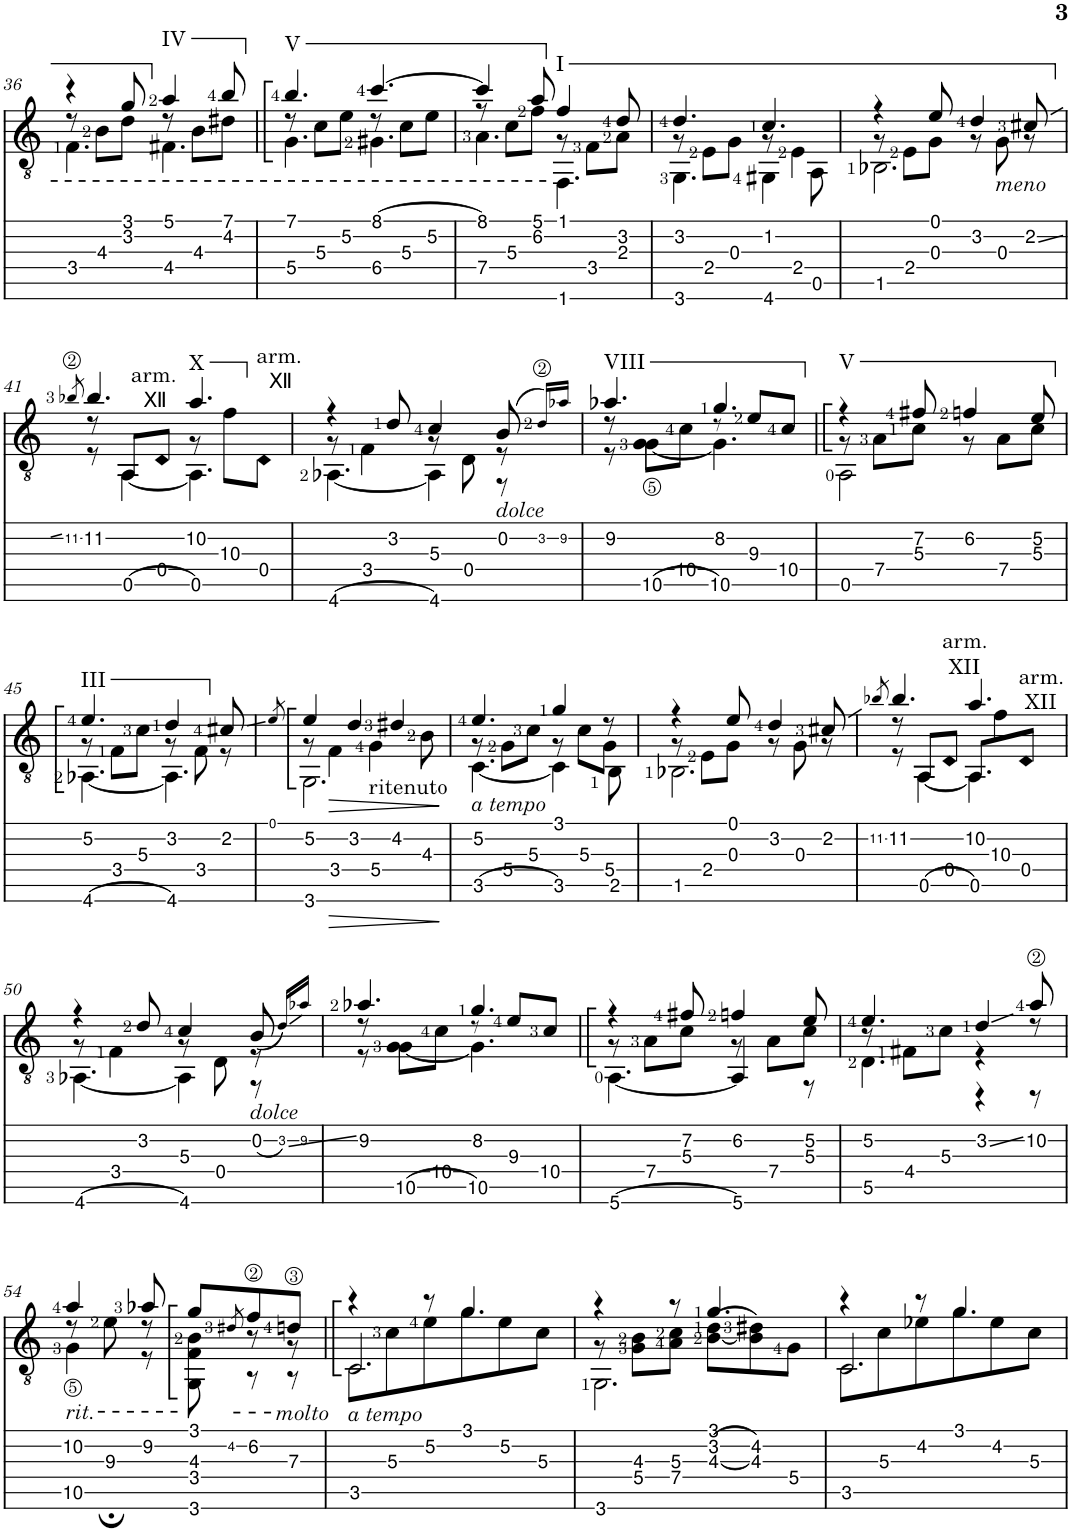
**kern	**kern	**dynam
*part1	*part1	*part1
*staff2	*staff1	*staff1/2
*I"Classical Guitar	*	*
*I'Guit.	*	*
!!LO:PB:g=z
*	*clefGv2	*
*k[]	*k[]	*
*a:	*a:	*
*M6/8	*M6/8	*
=36	=36	=36
*^	*^	*
*	*^	*	*^	*
4r	8r	4.F	4r	8r	4.F\	.
.	8BL	.	.	8B\L	.	.
8g	8dJ	.	8g/	8d\J	.	.
!	!	!	!LO:TX:a:t=IV	!	!	!
4a	8r	4.F#X	4a/	8r	4.F#X\	.
.	8BL	.	.	8B\L	.	.
8b	8d#XJ	.	8b/	8d#X\J	.	.
=37	=37	=37	=37	=37	=37	=37
!	!	!	!LO:TX:a:t=V	!	!	!
4.b	8r	4.G	4.b/	8r	4.G\	.
.	8cL	.	.	8c\L	.	.
.	8eJ	.	.	8e\J	.	.
[4.cc	8r	4.G#X	[4.cc/	8r	4.G#X\	.
.	8cL	.	.	8c\L	.	.
.	8eJ	.	.	8e\J	.	.
=38	=38	=38	=38	=38	=38	=38
4cc]	8r	4.A	4cc/]	8r	4.A\	.
.	8cL	.	.	8c\L	.	.
8a	8fJ	.	8a/	8f\J	.	.
!	!	!	!LO:TX:a:t=I	!	!	!
4f	8r	4.FF	4f/	8r	4.FF\	.
.	8FL	.	.	8F\L	.	.
8d	8AJ	.	8d/	8A\J	.	.
=39	=39	=39	=39	=39	=39	=39
4.d	8r	4.GG	4.d/	8r	4.GG\	.
.	8EL	.	.	8E\L	.	.
.	8GJ	.	.	8G\J	.	.
4.c	8r	4GG#X	4.c/	8r	4GG#X\	.
.	4E	.	.	4E\	.	.
.	.	8AA	.	.	8AA\	.
=40	=40	=40	=40	=40	=40	=40
4r	8r	2.BB-X	4r	8r	2.BB-X\	.
.	8EL	.	.	8E\L	.	.
8e	8GJ	.	8e/	8G\J	.	.
4d	8r	.	4d/	8r	.	.
!	!	!	!	!LO:TX:b:i:t=meno	!	!
.	8G	.	.	8G\	.	.
8c#X	8r	.	8c#X/	8r	.	.
*v	*v	*v	*	*	*	*
*	*v	*v	*v	*
!!LO:LB:g=z
=41	=41	=41
qb-	8qb-X/	.
*^	*^	*
*	*^	*	*^	*
*	*	*^	*	*	*^	*
4.b-	8r	8r	4r	4.b-/	8r	8r	4ryy	.
.	8AAL	[4AA	.	.	8AA/L	[4AA\	.	.
!	!	!	!	!	!LO:TX:a:t=arm.	!	!	!
!	!	!	!	!	!LO:TX:a:t=Ⅻ	!	!	!
.	8DJ	.	8d	.	8D/J	.	8d	.
!	!	!	!	!LO:TX:a:t=X	!	!	!	!
4.a	8r	4.AA]	4r	4.a/	8r	4.AA\]	4ryy	.
.	8fL	.	.	.	8f\L	.	.	.
!	!	!	!	!	!LO:TX:a:t=arm.	!	!	!
!	!	!	!	!	!LO:TX:a:t=Ⅻ	!	!	!
.	8DJ	.	8d	.	8D\J	.	8d	.
*	*	*v	*v	*	*	*	*	*
*	*	*	*	*	*v	*v	*
=42	=42	=42	=42	=42	=42	=42
4r	8r	[4.AA-X	4r	8r	[4.AA-X\	.
.	4F	.	.	4F\	.	.
8d	.	.	8d/	.	.	.
4c	8r	4AA-]	4c/	8r	4AA-\]	.
.	8D	.	.	8D\	.	.
!	!	!	!LO:TX:b:i:t=dolce	!	!	!
8B	8r	8r	(8B/	8r	8r	.
qd	.	.	16qd/LL)	.	.	.
qa-	.	.	16qa-X/JJ	.	.	.
=43	=43	=43	=43	=43	=43	=43
!	!	!	!LO:TX:a:t=VIII	!	!	!
4.a-X	8r	8r	4.a-X/	8r	8r	.
.	8GL	[4G	.	8G<\L	[4G\	.
.	8cJ	.	.	8c\J	.	.
4.g	8r	4.G]	4.g/	8r	4.G\]	.
.	8eL	.	.	8e/L	.	.
.	8cJ	.	.	8c/J	.	.
=44	=44	=44	=44	=44	=44	=44
!	!	!	!LO:TX:a:t=V	!	!	!
4r	8r	2AA	4r	8r	2AA\	.
.	8AL	.	.	8A\L	.	.
8f#X	8cJ	.	8f#X/	8c\J	.	.
4fn	8r	.	4fn/	8r	.	.
.	8AL	8r	.	8A\L	8ryy	.
8e	8cJ	8r	8e/	8c\J	8ryy	.
!!LO:LB:g=z	!!	!!
=45	=45	=45	=45	=45	=45	=45
!	!	!	!LO:TX:a:t=III	!	!	!
4.e	8r	[4.AA-X	4.e/	8r	[4.AA-X\	.
.	8FL	.	.	8F\L	.	.
.	8cJ	.	.	8c\J	.	.
4d	8r	4.AA-]	4d/	8r	4.AA-\]	.
.	8F	.	.	8F\	.	.
8c#X	8r	.	8c#X/	8r	.	.
=46	=46	=46	=46	=46	=46	=46
qe	.	.	8qe/	.	.	.
4e	8r	2.GG	4e/	8r	2.GG\	.
!	!	!	!	!	!	!LO:HP:b
.	4F	.	.	4F\	.	>
4d	.	.	4d/	.	.	.
!	!	!	!	!LO:TX:b:t=ritenuto	!	!
.	4G;	.	.	4G;\	.	.
4d#X;<	.	.	4d#X;</	.	.	.
.	8B;	.	.	8B;\	.	.
*v	*v	*v	*	*	*	*
*	*v	*v	*v	*
.	.	]
=47	=47	=47
*^	*^	*
*	*^	*	*^	*
!	!	!	!LO:TX:b:i:t=a tempo	!	!	!
4.e	8r	[4.C	4.e/	8r	[4.C\	.
.	8GL	.	.	8G\L	.	.
.	8cJ	.	.	8c\J	.	.
4g	8r	4C]	4g/	8r	4C\]	.
.	8cL	.	.	8c\L	.	.
8r	8GJ	8BB	8r	8G\J	8BB\	.
=48	=48	=48	=48	=48	=48	=48
4r	8r	2.BB-	4r	8r	2.BB-X\	.
.	8EL	.	.	8E\L	.	.
8e	8GJ	.	8e/	8G\J	.	.
4d	8r	.	4d/	8r	.	.
.	8G	.	.	8G\	.	.
8c#X	8r	.	8c#X/	8r	.	.
*v	*v	*v	*	*	*	*
*	*v	*v	*v	*
=49	=49	=49
qb-	8qb-X/	.
*^	*^	*
*	*^	*	*^	*
*	*	*^	*	*	*^	*
4.b-X	8r	8r	4r	4.b-/	8r	8r	4ryy	.
.	8AAL	[4AA	.	.	8AA/L	[4AA\	.	.
!	!	!	!	!	!LO:TX:a:t=arm.	!	!	!
!	!	!	!	!	!LO:TX:a:t=XII	!	!	!
.	8DJ	.	8d	.	8D/J	.	8d	.
4.a	8AAL	4.AA]	4r	4.a/	8AA/L	4.AA\]	4ryy	.
.	8f	.	.	.	8f\	.	.	.
!	!	!	!	!	!LO:TX:a:t=arm.	!	!	!
!	!	!	!	!	!LO:TX:a:t=XII	!	!	!
.	8DJ	.	8d	.	8D/J	.	8d	.
*	*	*v	*v	*	*	*	*	*
*	*	*	*	*	*v	*v	*
!!LO:LB:g=z
=50	=50	=50	=50	=50	=50	=50
4r	8r	[4.AA-X	4r	8r	[4.AA-X\	.
.	4F	.	.	4F\	.	.
8d	.	.	8d/	.	.	.
4c	8r	4AA-]	4c/	8r	4AA-\]	.
.	8D	.	.	8D\	.	.
!	!	!	!LO:TX:b:i:t=dolce	!	!	!
8B	8r	8r	(<8B/	8r	8r	.
qd	.	.	16qd/LL)	.	.	.
qa-X	.	.	16qa-X/JJ	.	.	.
=51	=51	=51	=51	=51	=51	=51
4.a-X	8r	8r	4.a-X/	8r	8r	.
.	8GL	[4G	.	8G\L	[4G\	.
.	8cJ	.	.	8c\J	.	.
4.g	8r	4.G]	4.g/	8r	4.G\]	.
.	8eL	.	.	8e/L	.	.
.	8cJ	.	.	8c/J	.	.
=52	=52	=52	=52	=52	=52	=52
4r	8r	[4.AA	4r	8r	[4.AA\	.
.	8AL	.	.	8A\L	.	.
8f#X	8cJ	.	8f#X/	8c\J	.	.
4fn	8r	4AA]	4fn/	8r	4AA/]	.
.	8AL	.	.	8A\L	.	.
8e	8cJ	8r	8e/	8c\J	8r	.
=53	=53	=53	=53	=53	=53	=53
4.e	8r	4.D	4.e/	8r	4.D\	.
.	8F#XL	.	.	8F#X\L	.	.
.	8cJ	.	.	8c\J	.	.
4d	4r	4r	4d/	4r	4r	.
8a	8r	8r	8a/	8r	8r	.
!!LO:LB:g=z	!!	!!
=54	=54	=54	=54	=54	=54	=54
!	!	!	!LO:TX:b:t=rit.	!	!	!
4a;<	8r	4G	4a;</	8r	4G\	.
.	8e;	.	.	8e;<\	.	.
8a-X;<	8r	8r	8a-X;</	8r	8r	.
8g;<L	8ryy	8GG 8F 8B	8g;</L	8ryy	8GG\ 8F\ 8B\	.
qd#	.	.	8qd#X/	.	.	.
8f;<	8r	8r	8f;</	8r	8r	.
!	!	!	!LO:TX:b:t=molto	!	!	!
8d;<J	8r	8r	8dn;</J	8r	8r	.
=55	=55	=55	=55	=55	=55	=55
!	!	!	!LO:TX:b:i:t=a tempo	!	!	!
4r	8CL	2.C	4r	8C\L	2.C/	.
.	8c	.	.	8c\	.	.
8r	8eJ	.	8r	8e\	.	.
4.g	8gL	.	4.g/	8g\	.	.
.	8e	.	.	8e\	.	.
.	8cJ	.	.	8c\J	.	.
=56	=56	=56	=56	=56	=56	=56
4r	8r	2.GG	4r	8r	2.GG\	.
.	8G\ 8B\L	.	.	8G\ 8B\L	.	.
8r	8A\ 8c\J	.	8r	8A\ 8c\J	.	.
4.g	[8B\ 8d\L	.	4.g/	(>[8B\ 8d\L	.	.
.	8B]\ 8d#X\	.	.	8B\] 8d#X\)	.	.
.	8GJ	.	.	8G\J	.	.
=57	=57	=57	=57	=57	=57	=57
4r	8CL	2.C	4r	8C\L	2.C/	.
.	8c	.	.	8c\	.	.
8r	8e-J	.	8r	8e-X\	.	.
4.g	8gL	.	4.g/	8g\	.	.
.	8e-	.	.	8e-\	.	.
.	8cJ	.	.	8c\J	.	.
*v	*v	*v	*	*	*	*
*	*v	*v	*v	*
=	=	=
*-	*-	*-
